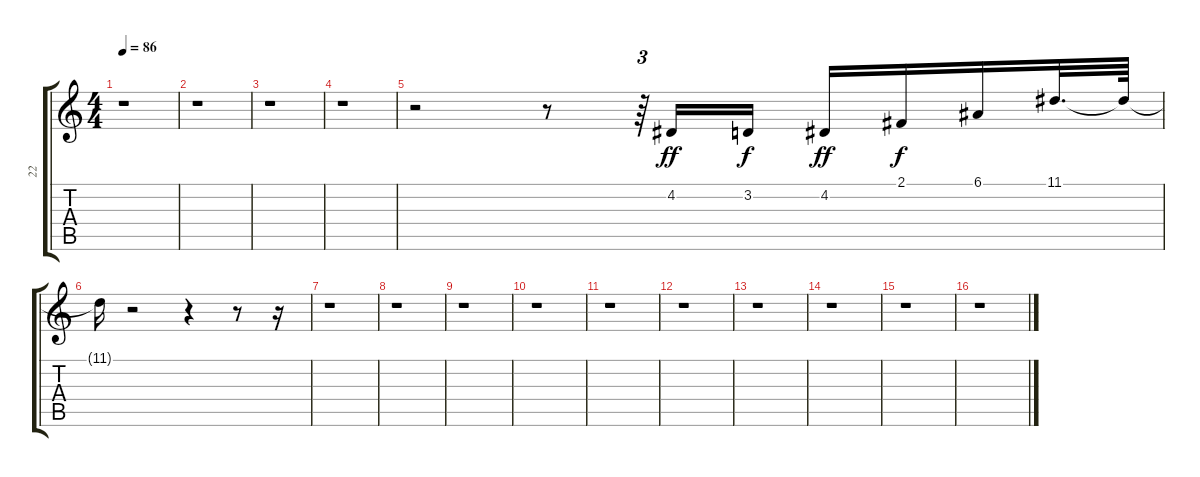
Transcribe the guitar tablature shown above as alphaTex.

\track ("22" "22") {instrument accordion}
\staff {score tabs}
\tuning (E4 B3 G3 D3 A2 E2) {hide}
\ts (4 4)
\tempo 86
\clef g2
\ks c
r.1{dy mp} |
r.1 |
r.1 |
r.1 |
r.2 r.8 r.64{tu (3 2)} 4.2.16{dy ff} 3.2.16{dy f} 4.2.16{dy ff} 2.1.16{dy f} 6.1.16 11.1.32{d} 11.1{t}.64 |
11.1{t}.16 r.2 r.4 r.8 r.16 |
r.1 |
r.1 |
r.1 |
r.1 |
r.1 |
r.1 |
r.1 |
r.1 |
r.1 |
r.1
